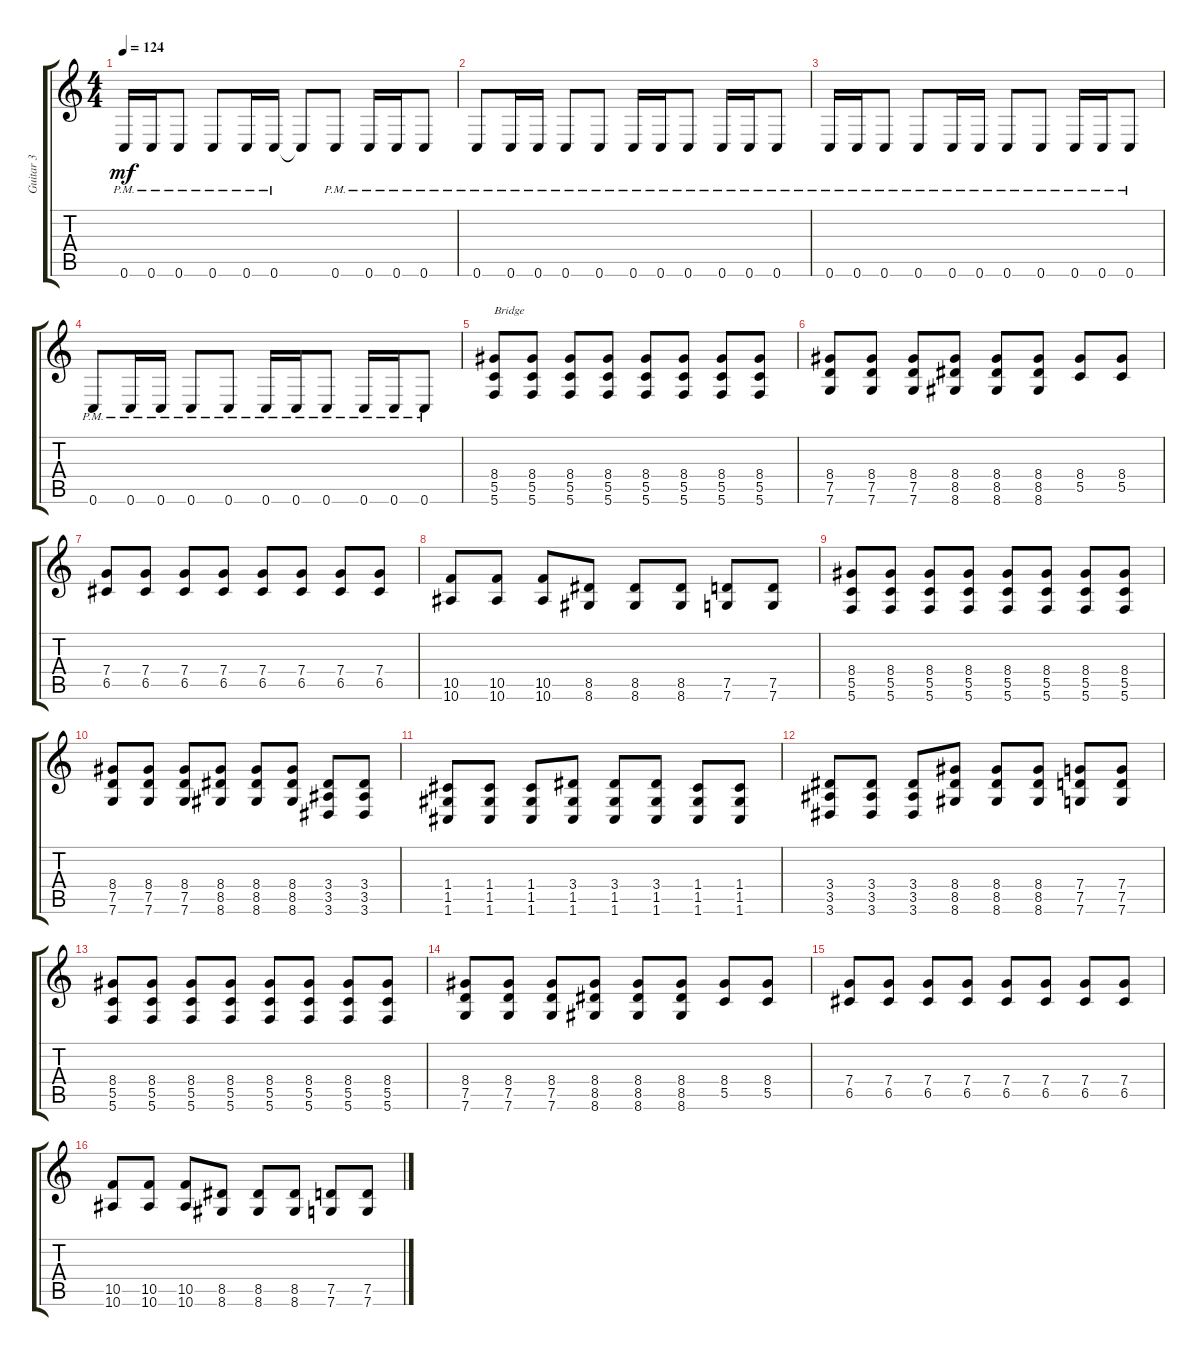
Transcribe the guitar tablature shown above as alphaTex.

\track ("Guitar 3" "Guitar 3") {instrument distortionguitar}
\staff {score tabs}
\tuning (D4 A3 F3 C3 G2 C2) {hide}
\ts (4 4)
\tempo 124
\clef g2
\ks c
0.6{pm}.16{dy mf} 0.6{pm}.16 0.6{pm}.8 0.6{pm}.8 0.6{pm}.16 0.6{pm}.16 0.6{t}.8 0.6{pm}.8 0.6{pm}.16 0.6{pm}.16 0.6{pm}.8 |
0.6{pm}.8 0.6{pm}.16 0.6{pm}.16 0.6{pm}.8 0.6{pm}.8 0.6{pm}.16 0.6{pm}.16 0.6{pm}.8 0.6{pm}.16 0.6{pm}.16 0.6{pm}.8 |
0.6{pm}.16 0.6{pm}.16 0.6{pm}.8 0.6{pm}.8 0.6{pm}.16 0.6{pm}.16 0.6{pm}.8 0.6{pm}.8 0.6{pm}.16 0.6{pm}.16 0.6{pm}.8 |
0.6{pm}.8 0.6{pm}.16 0.6{pm}.16 0.6{pm}.8 0.6{pm}.8 0.6{pm}.16 0.6{pm}.16 0.6{pm}.8 0.6{pm}.16 0.6{pm}.16 0.6{pm}.8 |
(8.4 5.5 5.6).8{txt "Bridge"} (8.4 5.5 5.6).8 (8.4 5.5 5.6).8 (8.4 5.5 5.6).8 (8.4 5.5 5.6).8 (8.4 5.5 5.6).8 (8.4 5.5 5.6).8 (8.4 5.5 5.6).8 |
(8.4 7.5 7.6).8 (8.4 7.5 7.6).8 (8.4 7.5 7.6).8 (8.4 8.5 8.6).8 (8.4 8.5 8.6).8 (8.4 8.5 8.6).8 (8.4 5.5).8 (8.4 5.5).8 |
(7.4 6.5).8 (7.4 6.5).8 (7.4 6.5).8 (7.4 6.5).8 (7.4 6.5).8 (7.4 6.5).8 (7.4 6.5).8 (7.4 6.5).8 |
(10.5 10.6).8 (10.5 10.6).8 (10.5 10.6).8 (8.5 8.6).8 (8.5 8.6).8 (8.5 8.6).8 (7.5 7.6).8 (7.5 7.6).8 |
(8.4 5.5 5.6).8 (8.4 5.5 5.6).8 (8.4 5.5 5.6).8 (8.4 5.5 5.6).8 (8.4 5.5 5.6).8 (8.4 5.5 5.6).8 (8.4 5.5 5.6).8 (8.4 5.5 5.6).8 |
(8.4 7.5 7.6).8 (8.4 7.5 7.6).8 (8.4 7.5 7.6).8 (8.4 8.5 8.6).8 (8.4 8.5 8.6).8 (8.4 8.5 8.6).8 (3.4 3.5 3.6).8 (3.4 3.5 3.6).8 |
(1.4 1.5 1.6).8 (1.4 1.5 1.6).8 (1.4 1.5 1.6).8 (3.4 1.5 1.6).8 (3.4 1.5 1.6).8 (3.4 1.5 1.6).8 (1.4 1.5 1.6).8 (1.4 1.5 1.6).8 |
(3.4 3.5 3.6).8 (3.4 3.5 3.6).8 (3.4 3.5 3.6).8 (8.4 8.5 8.6).8 (8.4 8.5 8.6).8 (8.4 8.5 8.6).8 (7.4 7.5 7.6).8 (7.4 7.5 7.6).8 |
(8.4 5.5 5.6).8 (8.4 5.5 5.6).8 (8.4 5.5 5.6).8 (8.4 5.5 5.6).8 (8.4 5.5 5.6).8 (8.4 5.5 5.6).8 (8.4 5.5 5.6).8 (8.4 5.5 5.6).8 |
(8.4 7.5 7.6).8 (8.4 7.5 7.6).8 (8.4 7.5 7.6).8 (8.4 8.5 8.6).8 (8.4 8.5 8.6).8 (8.4 8.5 8.6).8 (8.4 5.5).8 (8.4 5.5).8 |
(7.4 6.5).8 (7.4 6.5).8 (7.4 6.5).8 (7.4 6.5).8 (7.4 6.5).8 (7.4 6.5).8 (7.4 6.5).8 (7.4 6.5).8 |
(10.5 10.6).8 (10.5 10.6).8 (10.5 10.6).8 (8.5 8.6).8 (8.5 8.6).8 (8.5 8.6).8 (7.5 7.6).8 (7.5 7.6).8
